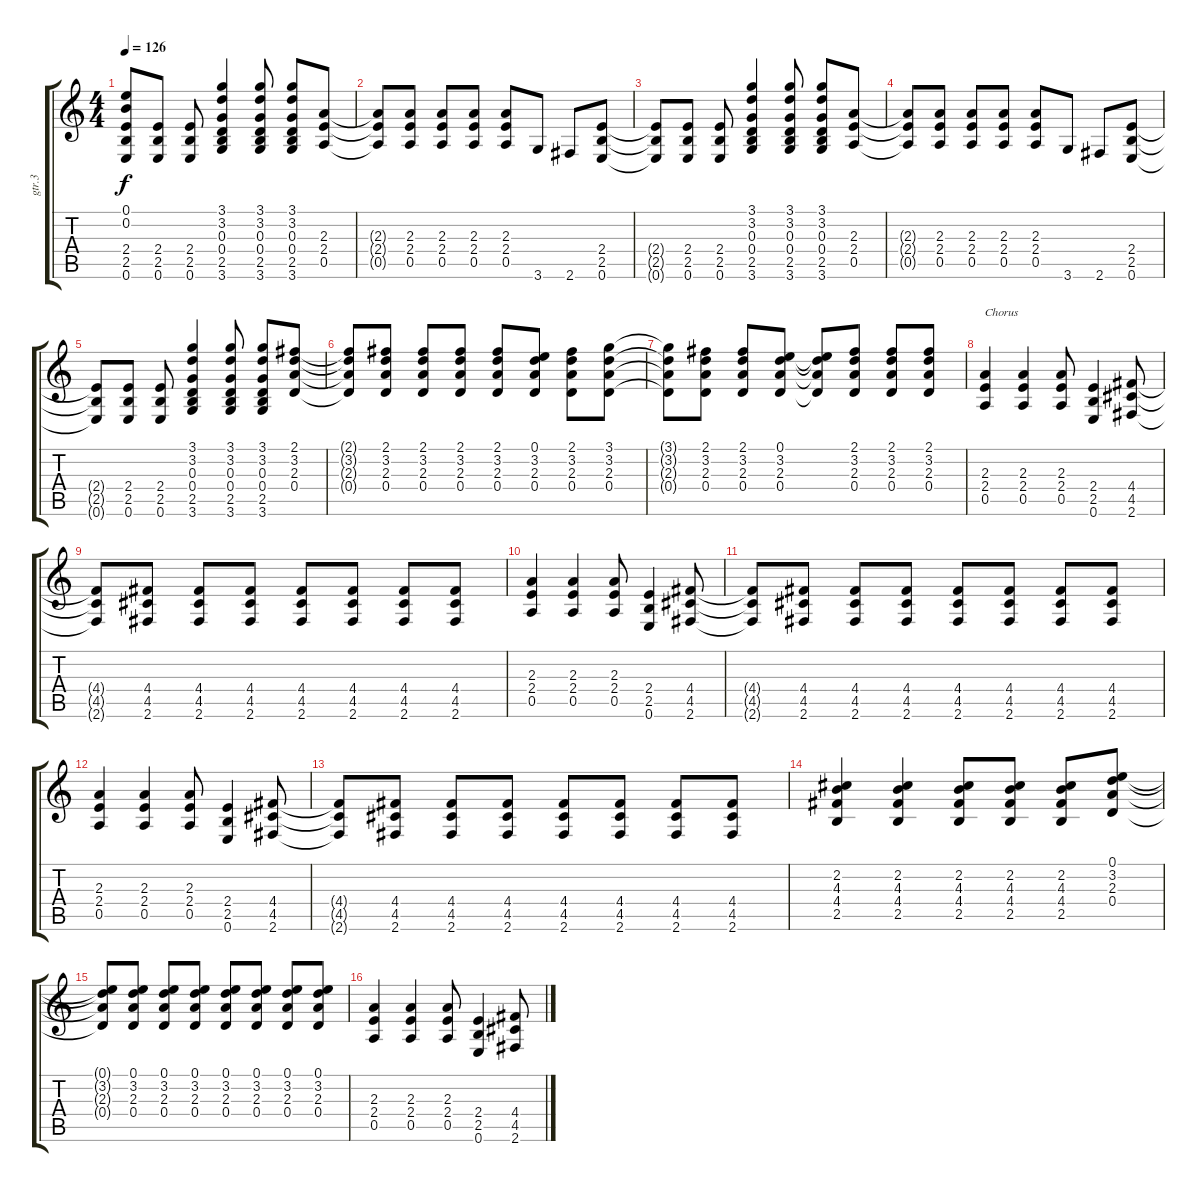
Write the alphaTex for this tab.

\track ("gtr.3" "gtr.3") {instrument distortionguitar}
\staff {score tabs}
\tuning (E4 B3 G3 D3 A2 E2) {hide}
\ts (4 4)
\tempo 126
\clef g2
\ks c
(0.1{t} 0.2{t} 2.4{t} 2.5{t} 0.6{t}).8{dy f} (2.4 2.5 0.6).8 (2.4 2.5 0.6).8 (3.1 3.2 0.3 0.4 2.5 3.6).4 (3.1 3.2 0.3 0.4 2.5 3.6).8 (3.1 3.2 0.3 0.4 2.5 3.6).8 (2.3 2.4 0.5).8 |
(2.3{t} 2.4{t} 0.5{t}).8 (2.3 2.4 0.5).8 (2.3 2.4 0.5).8 (2.3 2.4 0.5).8 (2.3 2.4 0.5).8 3.6.8 2.6.8 (2.4 2.5 0.6).8 |
(2.4{t} 2.5{t} 0.6{t}).8 (2.4 2.5 0.6).8 (2.4 2.5 0.6).8 (3.1 3.2 0.3 0.4 2.5 3.6).4 (3.1 3.2 0.3 0.4 2.5 3.6).8 (3.1 3.2 0.3 0.4 2.5 3.6).8 (2.3 2.4 0.5).8 |
(2.3{t} 2.4{t} 0.5{t}).8 (2.3 2.4 0.5).8 (2.3 2.4 0.5).8 (2.3 2.4 0.5).8 (2.3 2.4 0.5).8 3.6.8 2.6.8 (2.4 2.5 0.6).8 |
(2.4{t} 2.5{t} 0.6{t}).8 (2.4 2.5 0.6).8 (2.4 2.5 0.6).8 (3.1 3.2 0.3 0.4 2.5 3.6).4 (3.1 3.2 0.3 0.4 2.5 3.6).8 (3.1 3.2 0.3 0.4 2.5 3.6).8 (2.1 3.2 2.3 0.4).8 |
(2.1{t} 3.2{t} 2.3{t} 0.4{t}).8 (2.1 3.2 2.3 0.4).8 (2.1 3.2 2.3 0.4).8 (2.1 3.2 2.3 0.4).8 (2.1 3.2 2.3 0.4).8 (0.1 3.2 2.3 0.4).8 (2.1 3.2 2.3 0.4).8 (3.1 3.2 2.3 0.4).8 |
(3.1{t} 3.2{t} 2.3{t} 0.4{t}).8 (2.1 3.2 2.3 0.4).8 (2.1 3.2 2.3 0.4).8 (0.1 3.2 2.3 0.4).8 (0.1{t} 3.2{t} 2.3{t} 0.4{t}).8 (2.1 3.2 2.3 0.4).8 (2.1 3.2 2.3 0.4).8 (2.1 3.2 2.3 0.4).8 |
(2.3 2.4 0.5).4{txt "Chorus"} (2.3 2.4 0.5).4 (2.3 2.4 0.5).8 (2.4 2.5 0.6).4 (4.4 4.5 2.6).8 |
(4.4{t} 4.5{t} 2.6{t}).8 (4.4 4.5 2.6).8 (4.4 4.5 2.6).8 (4.4 4.5 2.6).8 (4.4 4.5 2.6).8 (4.4 4.5 2.6).8 (4.4 4.5 2.6).8 (4.4 4.5 2.6).8 |
(2.3 2.4 0.5).4 (2.3 2.4 0.5).4 (2.3 2.4 0.5).8 (2.4 2.5 0.6).4 (4.4 4.5 2.6).8 |
(4.4{t} 4.5{t} 2.6{t}).8 (4.4 4.5 2.6).8 (4.4 4.5 2.6).8 (4.4 4.5 2.6).8 (4.4 4.5 2.6).8 (4.4 4.5 2.6).8 (4.4 4.5 2.6).8 (4.4 4.5 2.6).8 |
(2.3 2.4 0.5).4 (2.3 2.4 0.5).4 (2.3 2.4 0.5).8 (2.4 2.5 0.6).4 (4.4 4.5 2.6).8 |
(4.4{t} 4.5{t} 2.6{t}).8 (4.4 4.5 2.6).8 (4.4 4.5 2.6).8 (4.4 4.5 2.6).8 (4.4 4.5 2.6).8 (4.4 4.5 2.6).8 (4.4 4.5 2.6).8 (4.4 4.5 2.6).8 |
(2.2 4.3 4.4 2.5).4 (2.2 4.3 4.4 2.5).4 (2.2 4.3 4.4 2.5).8 (2.2 4.3 4.4 2.5).8 (2.2 4.3 4.4 2.5).8 (0.1 3.2 2.3 0.4).8 |
(0.1{t} 3.2{t} 2.3{t} 0.4{t}).8 (0.1 3.2 2.3 0.4).8 (0.1 3.2 2.3 0.4).8 (0.1 3.2 2.3 0.4).8 (0.1 3.2 2.3 0.4).8 (0.1 3.2 2.3 0.4).8 (0.1 3.2 2.3 0.4).8 (0.1 3.2 2.3 0.4).8 |
(2.3 2.4 0.5).4 (2.3 2.4 0.5).4 (2.3 2.4 0.5).8 (2.4 2.5 0.6).4 (4.4 4.5 2.6).8
